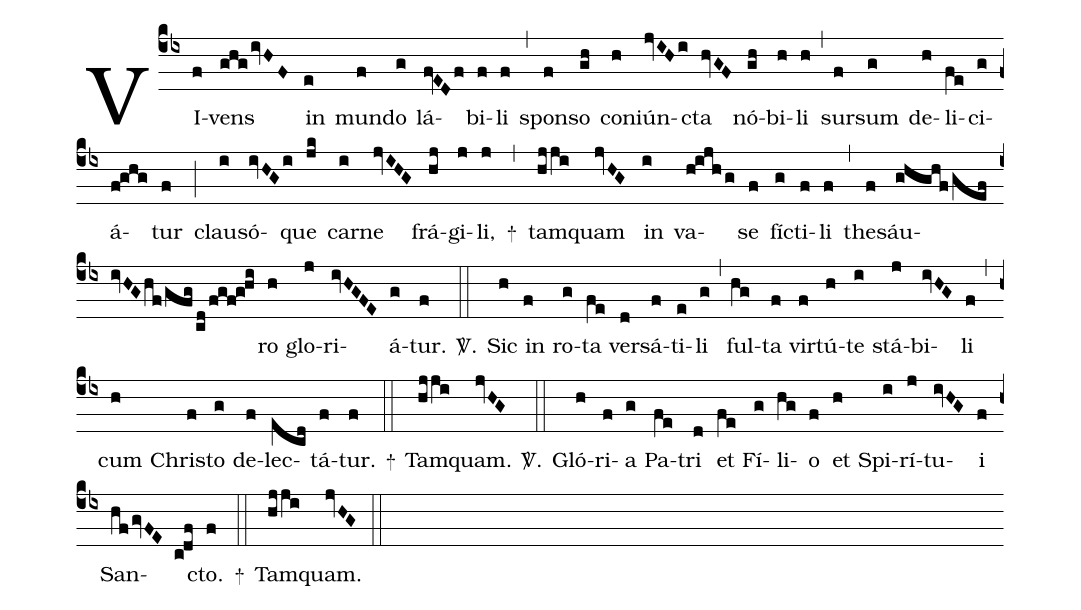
%%
(cb4)
VI(f)vens(ghgivHF) in(e) mun(f)do(g) lá(fv!EDf)bi(f)li(f) (,)
spon(f)so(gh) con(h)iún(jvIHi)cta(hvGF) nó(gh)bi(h)li(h) (,)
sur(f)sum(g) de(h)li(fe)ci(g)á(f!ghg)tur(f) (;)
clau(i)só(ivHGi)que(jk) car(i)ne(jvIHG) frá(hj)gi(j)li,(j) +(,)
tam(hjji)quam(jvHG) in(i) va(h!ijhg)se(f) fíc(g)ti(f)li(f) (,)
the(f)sáu(ghghf/gefivHGhf/gfg/cd/fgf!g!hi)ro(h) glo(j)ri(ivHGFE)á(g)tur.(f) <sp>V/</sp>.(::)
Sic(h) in(f) ro(g)ta(fe) ver(d)sá(f)ti(e)li(g) (,)
ful(hg)ta(f) vir(f)tú(h)te(i) stá(j)bi(ivHG)li(f) (,)
cum(h) Chris(f)to(g) de(f)lec(ecd)tá(f)tur.(f) +(::)
Tam(hjji)quam.(jvHG) <sp>V/</sp>.(::)
Gló(h)ri(f)a(g) Pa(fe)tri(d) et(fe) Fí(g)li(hg)o(f) et(h) Spi(i)rí(j)tu(ivHG)i(f) San(hf/gvFE c!df)cto.(f) +(::)
Tam(hjji)quam.(jvHG) (::)
